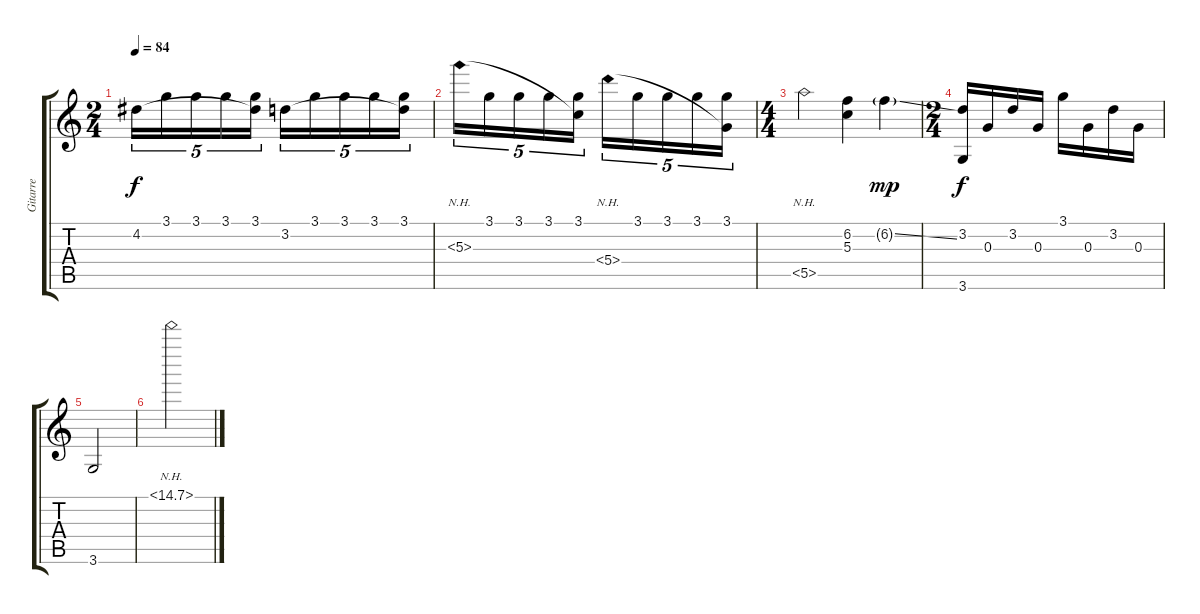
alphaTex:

\track ("Gitarre" "Gitarre") {instrument acousticguitarsteel}
\staff {score tabs}
\tuning (E4 B3 G3 D3 A2 E2) {hide}
\ts (2 4)
\tempo 84
\clef g2
\ks c
4.2.16{tu (5 4) dy f} 3.1.16{tu (5 4)} 3.1.16{tu (5 4)} 3.1.16{tu (5 4)} (3.1 4.2{t}).16{tu (5 4)} 3.2.16{tu (5 4)} 3.1.16{tu (5 4)} 3.1.16{tu (5 4)} 3.1.16{tu (5 4)} (3.1 3.2{t}).16{tu (5 4)} |
5.3{nh}.16{tu (5 4)} 3.1.16{tu (5 4)} 3.1.16{tu (5 4)} 3.1.16{tu (5 4)} (3.1 5.3{t}).16{tu (5 4)} 5.4{nh}.16{tu (5 4)} 3.1.16{tu (5 4)} 3.1.16{tu (5 4)} 3.1.16{tu (5 4)} (3.1 5.4{t}).16{tu (5 4)} |
\ts (4 4)
5.5{nh}.2 (6.2 5.3).4 6.2{ss g}.4{dy mp} |
\ts (2 4)
(3.2 3.6).16{dy f} 0.3.16 3.2.16 0.3.16 3.1.16 0.3.16 3.2.16 0.3.16 |
3.6.2 |
15.1{nh}.2
